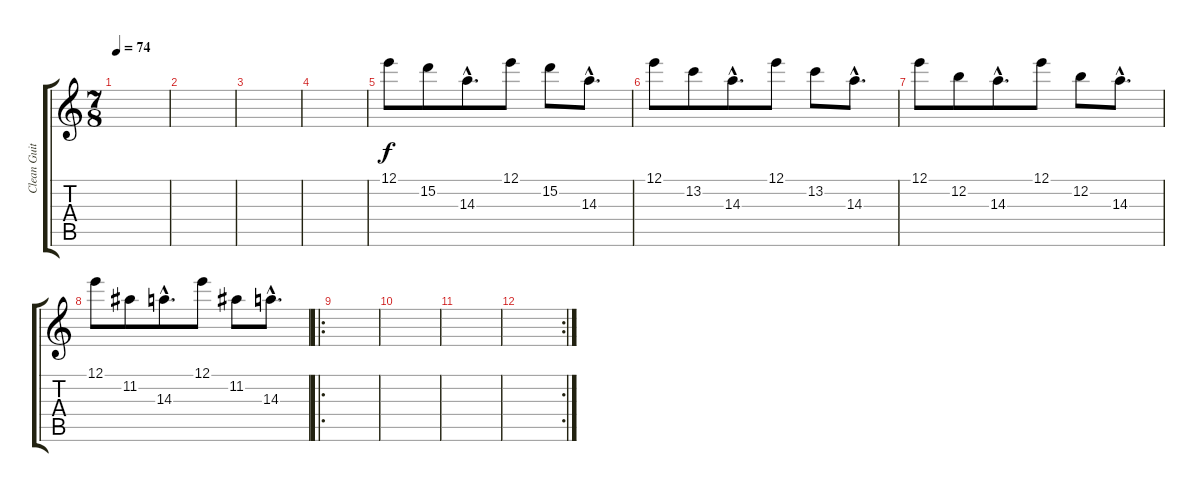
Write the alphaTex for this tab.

\track ("Clean Guitar" "Clean Guit") {instrument electricguitarjazz}
\staff {score tabs}
\tuning (E4 B3 G3 D3 A2 D2) {hide}
\ts (7 8)
\tempo 74
\clef g2
\ks c
|
|
|
|
12.1.8 15.2.8 14.3{hac}.8{d} 12.1.8 15.2.8 14.3{hac}.8{d} |
12.1.8 13.2.8 14.3{hac}.8{d} 12.1.8 13.2.8 14.3{hac}.8{d} |
12.1.8 12.2.8 14.3{hac}.8{d} 12.1.8 12.2.8 14.3{hac}.8{d} |
12.1.8 11.2.8 14.3{hac}.8{d} 12.1.8 11.2.8 14.3{hac}.8{d} |
\ro
|
|
|
\rc 2
